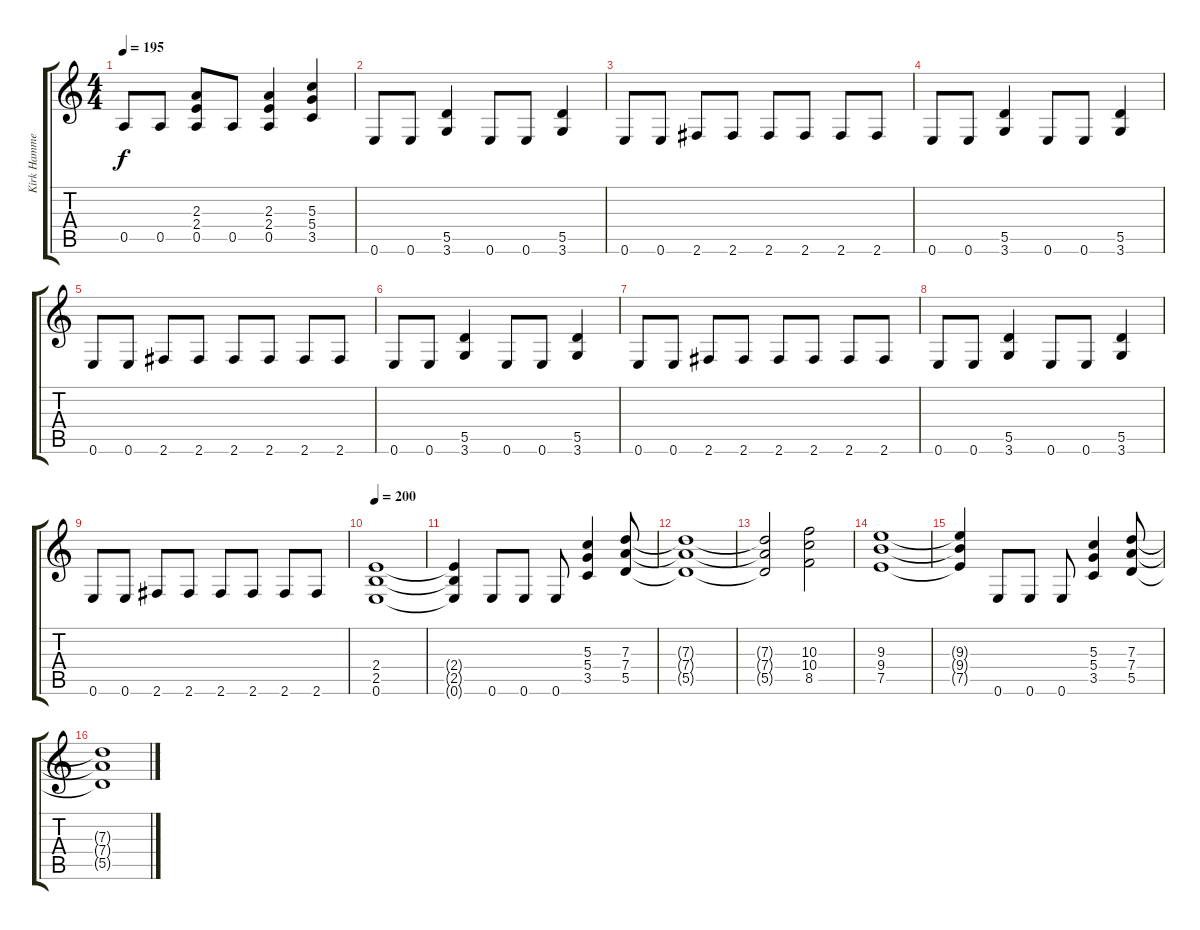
\track ("Kirk Hammet (Guitar)" "Kirk Hamme") {instrument distortionguitar}
\staff {score tabs}
\tuning (E4 B3 G3 D3 A2 E2) {hide}
\ts (4 4)
\tempo 195
\clef g2
\ks c
0.5.8{dy f} 0.5.8 (2.3 2.4 0.5).8 0.5.8 (2.3 2.4 0.5).4 (5.3 5.4 3.5).4 |
0.6.8 0.6.8 (5.5 3.6).4 0.6.8 0.6.8 (5.5 3.6).4 |
0.6.8 0.6.8 2.6.8 2.6.8 2.6.8 2.6.8 2.6.8 2.6.8 |
0.6.8 0.6.8 (5.5 3.6).4 0.6.8 0.6.8 (5.5 3.6).4 |
0.6.8 0.6.8 2.6.8 2.6.8 2.6.8 2.6.8 2.6.8 2.6.8 |
0.6.8 0.6.8 (5.5 3.6).4 0.6.8 0.6.8 (5.5 3.6).4 |
0.6.8 0.6.8 2.6.8 2.6.8 2.6.8 2.6.8 2.6.8 2.6.8 |
0.6.8 0.6.8 (5.5 3.6).4 0.6.8 0.6.8 (5.5 3.6).4 |
0.6.8 0.6.8 2.6.8 2.6.8 2.6.8 2.6.8 2.6.8 2.6.8 |
\tempo 200
(2.4 2.5 0.6).1 |
(2.4{t} 2.5{t} 0.6{t}).4 0.6.8 0.6.8 0.6.8 (5.3 5.4 3.5).4 (7.3 7.4 5.5).8 |
(7.3{t} 7.4{t} 5.5{t}).1 |
(7.3{t} 7.4{t} 5.5{t}).2 (10.3 10.4 8.5).2 |
(9.3 9.4 7.5).1 |
(9.3{t} 9.4{t} 7.5{t}).4 0.6.8 0.6.8 0.6.8 (5.3 5.4 3.5).4 (7.3 7.4 5.5).8 |
(7.3{t} 7.4{t} 5.5{t}).1
